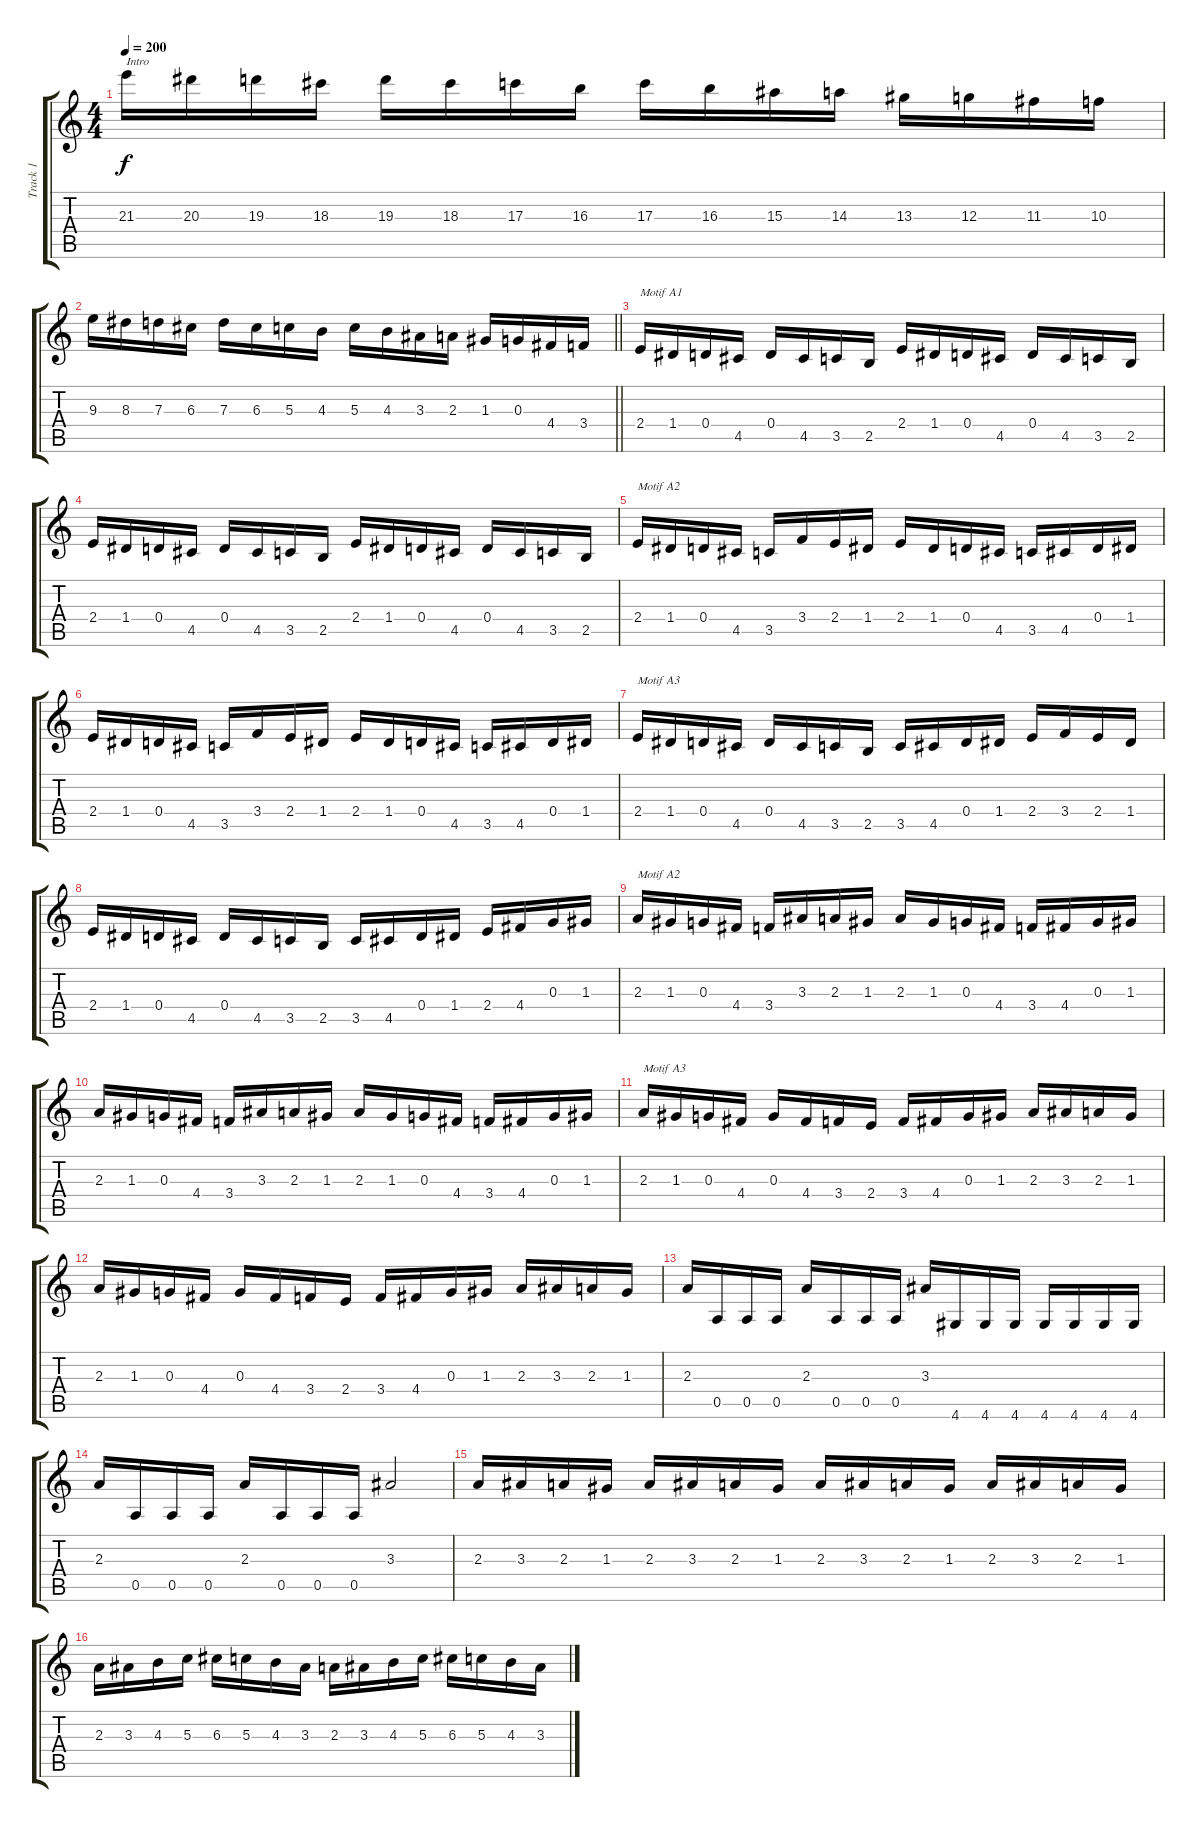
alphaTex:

\track ("Track 1" "Track 1") {instrument acousticguitarnylon}
\staff {score tabs}
\tuning (E4 B3 G3 D3 A2 E2) {hide}
\ts (4 4)
\tempo 200
\clef g2
\ks c
21.3.16{txt "Intro" dy f instrument acousticguitarnylon} 20.3.16 19.3.16 18.3.16 19.3.16 18.3.16 17.3.16 16.3.16 17.3.16 16.3.16 15.3.16 14.3.16 13.3.16 12.3.16 11.3.16 10.3.16 |
\barLineRight lightlight
9.3.16 8.3.16 7.3.16 6.3.16 7.3.16 6.3.16 5.3.16 4.3.16 5.3.16 4.3.16 3.3.16 2.3.16 1.3.16 0.3.16 4.4.16 3.4.16 |
2.4.16{txt "Motif A1"} 1.4.16 0.4.16 4.5.16 0.4.16 4.5.16 3.5.16 2.5.16 2.4.16 1.4.16 0.4.16 4.5.16 0.4.16 4.5.16 3.5.16 2.5.16 |
2.4.16 1.4.16 0.4.16 4.5.16 0.4.16 4.5.16 3.5.16 2.5.16 2.4.16 1.4.16 0.4.16 4.5.16 0.4.16 4.5.16 3.5.16 2.5.16 |
2.4.16{txt "Motif A2"} 1.4.16 0.4.16 4.5.16 3.5.16 3.4.16 2.4.16 1.4.16 2.4.16 1.4.16 0.4.16 4.5.16 3.5.16 4.5.16 0.4.16 1.4.16 |
2.4.16 1.4.16 0.4.16 4.5.16 3.5.16 3.4.16 2.4.16 1.4.16 2.4.16 1.4.16 0.4.16 4.5.16 3.5.16 4.5.16 0.4.16 1.4.16 |
2.4.16{txt "Motif A3"} 1.4.16 0.4.16 4.5.16 0.4.16 4.5.16 3.5.16 2.5.16 3.5.16 4.5.16 0.4.16 1.4.16 2.4.16 3.4.16 2.4.16 1.4.16 |
2.4.16 1.4.16 0.4.16 4.5.16 0.4.16 4.5.16 3.5.16 2.5.16 3.5.16 4.5.16 0.4.16 1.4.16 2.4.16 4.4.16 0.3.16 1.3.16 |
2.3.16{txt "Motif A2"} 1.3.16 0.3.16 4.4.16 3.4.16 3.3.16 2.3.16 1.3.16 2.3.16 1.3.16 0.3.16 4.4.16 3.4.16 4.4.16 0.3.16 1.3.16 |
2.3.16 1.3.16 0.3.16 4.4.16 3.4.16 3.3.16 2.3.16 1.3.16 2.3.16 1.3.16 0.3.16 4.4.16 3.4.16 4.4.16 0.3.16 1.3.16 |
2.3.16{txt "Motif A3"} 1.3.16 0.3.16 4.4.16 0.3.16 4.4.16 3.4.16 2.4.16 3.4.16 4.4.16 0.3.16 1.3.16 2.3.16 3.3.16 2.3.16 1.3.16 |
2.3.16 1.3.16 0.3.16 4.4.16 0.3.16 4.4.16 3.4.16 2.4.16 3.4.16 4.4.16 0.3.16 1.3.16 2.3.16 3.3.16 2.3.16 1.3.16 |
2.3.16 0.5.16 0.5.16 0.5.16 2.3.16 0.5.16 0.5.16 0.5.16 3.3.16 4.6.16 4.6.16 4.6.16 4.6.16 4.6.16 4.6.16 4.6.16 |
2.3.16 0.5.16 0.5.16 0.5.16 2.3.16 0.5.16 0.5.16 0.5.16 3.3.2 |
2.3.16 3.3.16 2.3.16 1.3.16 2.3.16 3.3.16 2.3.16 1.3.16 2.3.16 3.3.16 2.3.16 1.3.16 2.3.16 3.3.16 2.3.16 1.3.16 |
2.3.16 3.3.16 4.3.16 5.3.16 6.3.16 5.3.16 4.3.16 3.3.16 2.3.16 3.3.16 4.3.16 5.3.16 6.3.16 5.3.16 4.3.16 3.3.16
